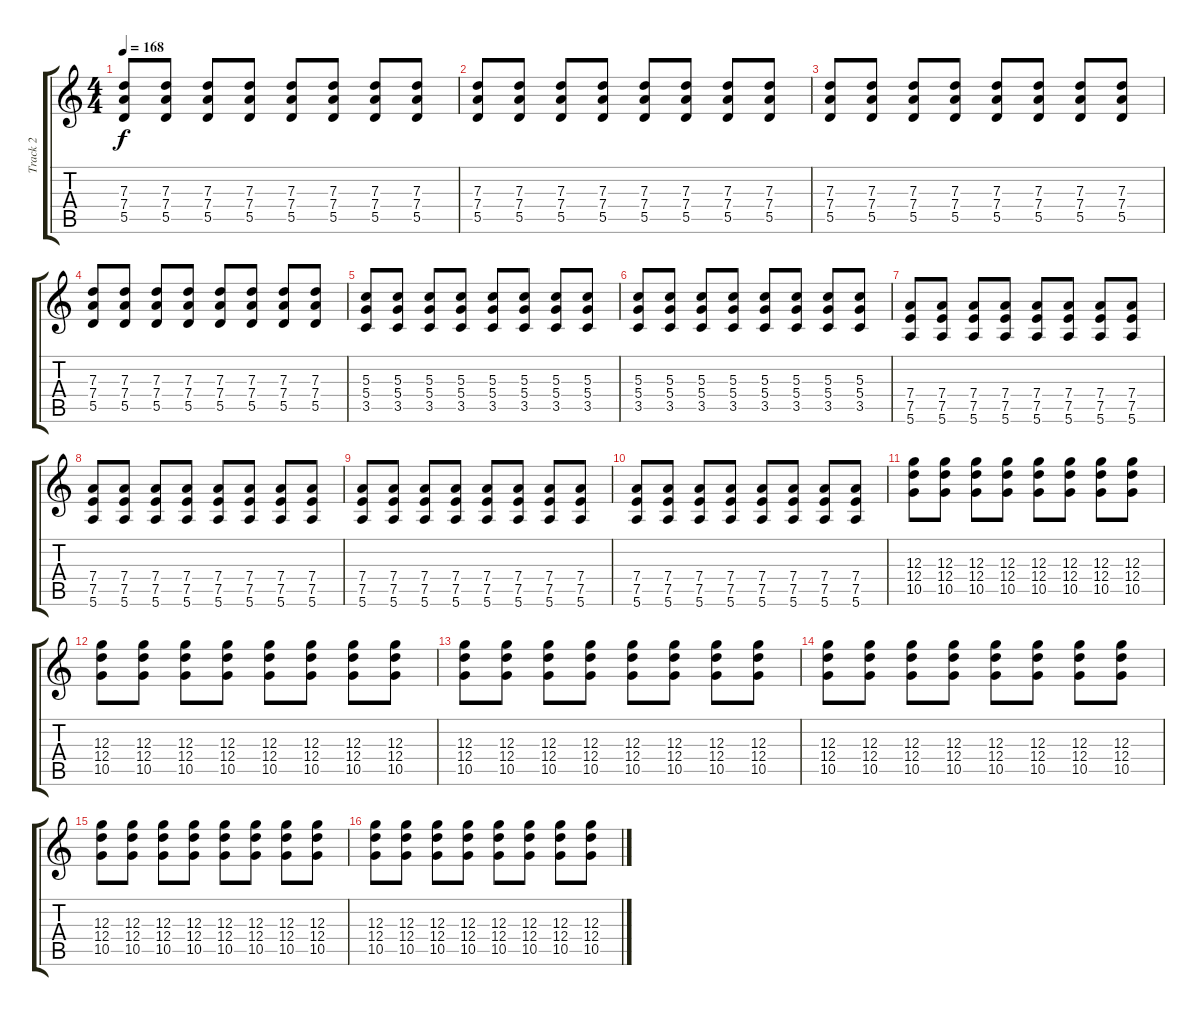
\track ("Track 2" "Track 2") {instrument overdrivenguitar}
\staff {score tabs}
\tuning (E4 B3 G3 D3 A2 E2) {hide}
\ts (4 4)
\tempo 168
\clef g2
\ks c
(7.3 7.4 5.5).8{dy f} (7.3 7.4 5.5).8 (7.3 7.4 5.5).8 (7.3 7.4 5.5).8 (7.3 7.4 5.5).8 (7.3 7.4 5.5).8 (7.3 7.4 5.5).8 (7.3 7.4 5.5).8 |
(7.3 7.4 5.5).8 (7.3 7.4 5.5).8 (7.3 7.4 5.5).8 (7.3 7.4 5.5).8 (7.3 7.4 5.5).8 (7.3 7.4 5.5).8 (7.3 7.4 5.5).8 (7.3 7.4 5.5).8 |
(7.3 7.4 5.5).8 (7.3 7.4 5.5).8 (7.3 7.4 5.5).8 (7.3 7.4 5.5).8 (7.3 7.4 5.5).8 (7.3 7.4 5.5).8 (7.3 7.4 5.5).8 (7.3 7.4 5.5).8 |
(7.3 7.4 5.5).8 (7.3 7.4 5.5).8 (7.3 7.4 5.5).8 (7.3 7.4 5.5).8 (7.3 7.4 5.5).8 (7.3 7.4 5.5).8 (7.3 7.4 5.5).8 (7.3 7.4 5.5).8 |
(5.3 5.4 3.5).8 (5.3 5.4 3.5).8 (5.3 5.4 3.5).8 (5.3 5.4 3.5).8 (5.3 5.4 3.5).8 (5.3 5.4 3.5).8 (5.3 5.4 3.5).8 (5.3 5.4 3.5).8 |
(5.3 5.4 3.5).8 (5.3 5.4 3.5).8 (5.3 5.4 3.5).8 (5.3 5.4 3.5).8 (5.3 5.4 3.5).8 (5.3 5.4 3.5).8 (5.3 5.4 3.5).8 (5.3 5.4 3.5).8 |
(7.4 7.5 5.6).8 (7.4 7.5 5.6).8 (7.4 7.5 5.6).8 (7.4 7.5 5.6).8 (7.4 7.5 5.6).8 (7.4 7.5 5.6).8 (7.4 7.5 5.6).8 (7.4 7.5 5.6).8 |
(7.4 7.5 5.6).8 (7.4 7.5 5.6).8 (7.4 7.5 5.6).8 (7.4 7.5 5.6).8 (7.4 7.5 5.6).8 (7.4 7.5 5.6).8 (7.4 7.5 5.6).8 (7.4 7.5 5.6).8 |
(7.4 7.5 5.6).8 (7.4 7.5 5.6).8 (7.4 7.5 5.6).8 (7.4 7.5 5.6).8 (7.4 7.5 5.6).8 (7.4 7.5 5.6).8 (7.4 7.5 5.6).8 (7.4 7.5 5.6).8 |
(7.4 7.5 5.6).8 (7.4 7.5 5.6).8 (7.4 7.5 5.6).8 (7.4 7.5 5.6).8 (7.4 7.5 5.6).8 (7.4 7.5 5.6).8 (7.4 7.5 5.6).8 (7.4 7.5 5.6).8 |
(12.3 12.4 10.5).8 (12.3 12.4 10.5).8 (12.3 12.4 10.5).8 (12.3 12.4 10.5).8 (12.3 12.4 10.5).8 (12.3 12.4 10.5).8 (12.3 12.4 10.5).8 (12.3 12.4 10.5).8 |
(12.3 12.4 10.5).8 (12.3 12.4 10.5).8 (12.3 12.4 10.5).8 (12.3 12.4 10.5).8 (12.3 12.4 10.5).8 (12.3 12.4 10.5).8 (12.3 12.4 10.5).8 (12.3 12.4 10.5).8 |
(12.3 12.4 10.5).8 (12.3 12.4 10.5).8 (12.3 12.4 10.5).8 (12.3 12.4 10.5).8 (12.3 12.4 10.5).8 (12.3 12.4 10.5).8 (12.3 12.4 10.5).8 (12.3 12.4 10.5).8 |
(12.3 12.4 10.5).8 (12.3 12.4 10.5).8 (12.3 12.4 10.5).8 (12.3 12.4 10.5).8 (12.3 12.4 10.5).8 (12.3 12.4 10.5).8 (12.3 12.4 10.5).8 (12.3 12.4 10.5).8 |
(12.3 12.4 10.5).8 (12.3 12.4 10.5).8 (12.3 12.4 10.5).8 (12.3 12.4 10.5).8 (12.3 12.4 10.5).8 (12.3 12.4 10.5).8 (12.3 12.4 10.5).8 (12.3 12.4 10.5).8 |
(12.3 12.4 10.5).8 (12.3 12.4 10.5).8 (12.3 12.4 10.5).8 (12.3 12.4 10.5).8 (12.3 12.4 10.5).8 (12.3 12.4 10.5).8 (12.3 12.4 10.5).8 (12.3 12.4 10.5).8
